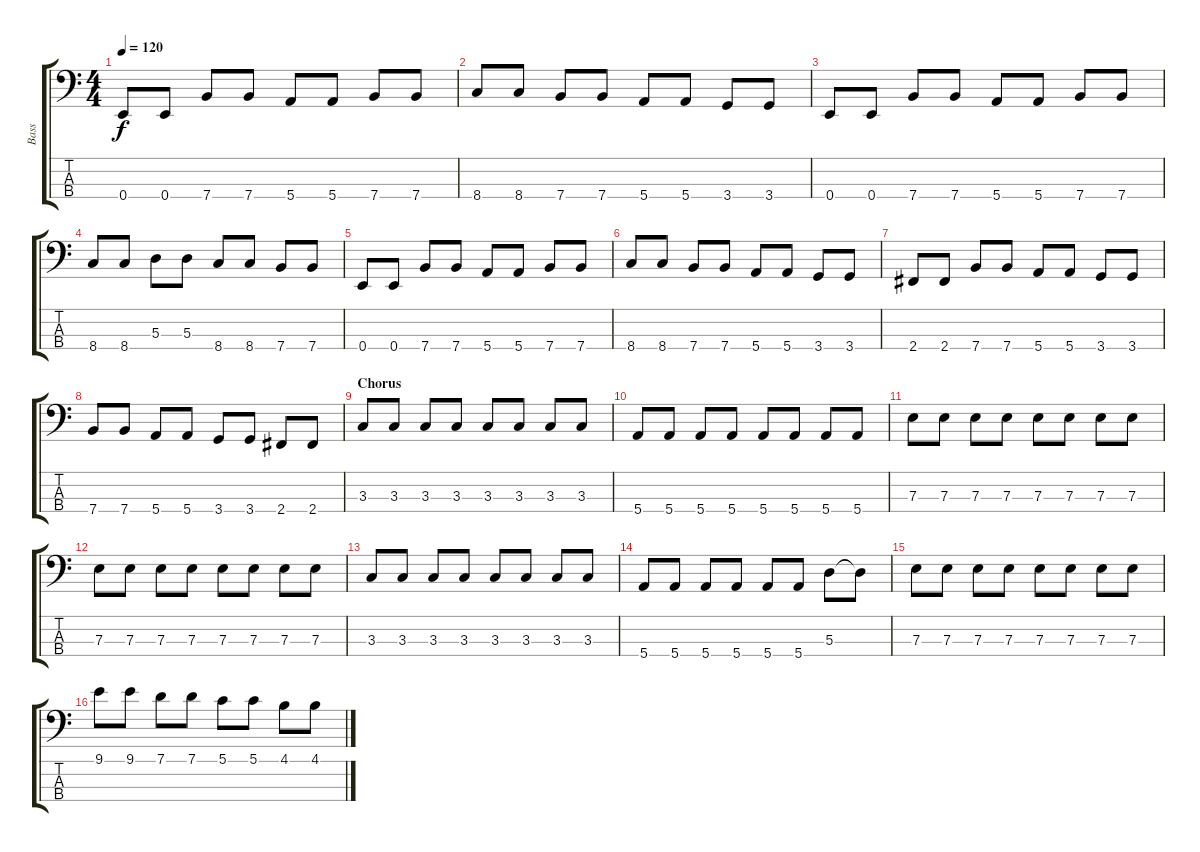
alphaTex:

\track ("Bass" "Bass") {instrument electricbassfinger}
\staff {score tabs}
\tuning (G2 D2 A1 E1) {hide}
\ts (4 4)
\tempo 120
\clef f4
\ks c
0.4.8{dy f} 0.4.8 7.4.8 7.4.8 5.4.8 5.4.8 7.4.8 7.4.8 |
8.4.8 8.4.8 7.4.8 7.4.8 5.4.8 5.4.8 3.4.8 3.4.8 |
0.4.8 0.4.8 7.4.8 7.4.8 5.4.8 5.4.8 7.4.8 7.4.8 |
8.4.8 8.4.8 5.3.8 5.3.8 8.4.8 8.4.8 7.4.8 7.4.8 |
0.4.8 0.4.8 7.4.8 7.4.8 5.4.8 5.4.8 7.4.8 7.4.8 |
8.4.8 8.4.8 7.4.8 7.4.8 5.4.8 5.4.8 3.4.8 3.4.8 |
2.4.8 2.4.8 7.4.8 7.4.8 5.4.8 5.4.8 3.4.8 3.4.8 |
7.4.8 7.4.8 5.4.8 5.4.8 3.4.8 3.4.8 2.4.8 2.4.8 |
\section ("" "Chorus")
3.3.8 3.3.8 3.3.8 3.3.8 3.3.8 3.3.8 3.3.8 3.3.8 |
5.4.8 5.4.8 5.4.8 5.4.8 5.4.8 5.4.8 5.4.8 5.4.8 |
7.3.8 7.3.8 7.3.8 7.3.8 7.3.8 7.3.8 7.3.8 7.3.8 |
7.3.8 7.3.8 7.3.8 7.3.8 7.3.8 7.3.8 7.3.8 7.3.8 |
3.3.8 3.3.8 3.3.8 3.3.8 3.3.8 3.3.8 3.3.8 3.3.8 |
5.4.8 5.4.8 5.4.8 5.4.8 5.4.8 5.4.8 5.3.8 5.3{t}.8 |
7.3.8 7.3.8 7.3.8 7.3.8 7.3.8 7.3.8 7.3.8 7.3.8 |
9.1.8 9.1.8 7.1.8 7.1.8 5.1.8 5.1.8 4.1.8 4.1.8
